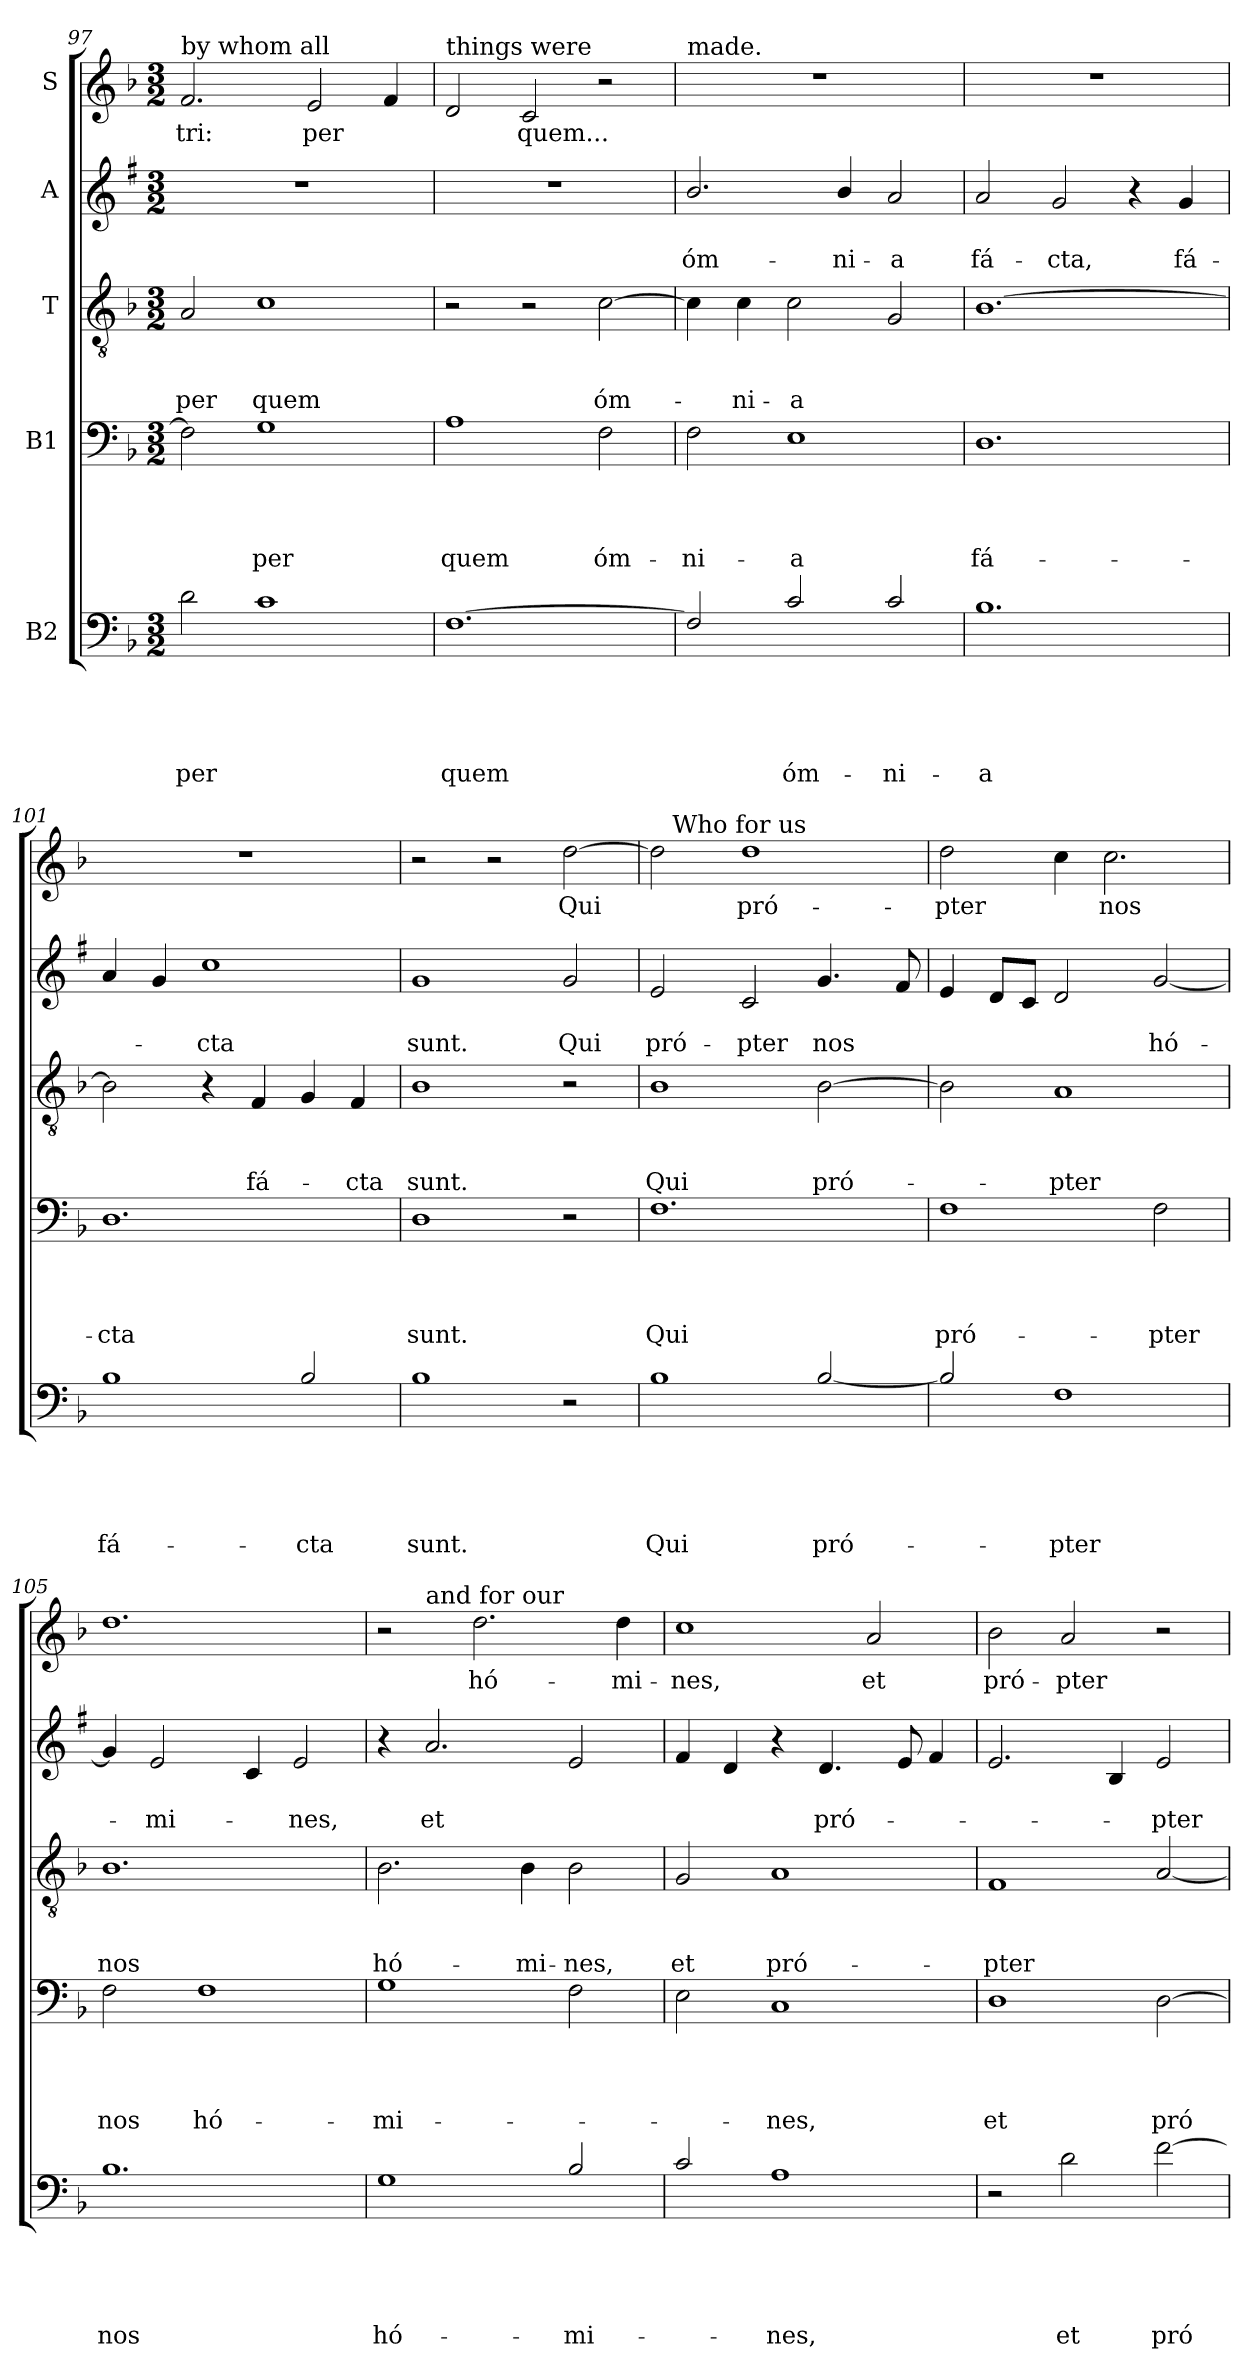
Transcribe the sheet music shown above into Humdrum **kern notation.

**kern	**text	**text	**text	**text	**text	**kern	**text	**text	**text	**text	**kern	**text	**text	**text	**kern	**text	**text	**kern	**text
*part5	*part5	*part5	*part5	*part5	*part5	*part4	*part4	*part4	*part4	*part4	*part3	*part3	*part3	*part3	*part2	*part2	*part2	*part1	*part1
*staff5	*staff5	*staff5	*staff5	*staff5	*staff5	*staff4	*staff4	*staff4	*staff4	*staff4	*staff3	*staff3	*staff3	*staff3	*staff2	*staff2	*staff2	*staff1	*staff1
*I"B2	*	*	*	*	*	*I"B1	*	*	*	*	*I"T	*	*	*	*I"A	*	*	*I"S	*
*clefF4	*	*	*	*	*	*clefF4	*	*	*	*	*clefGv2	*	*	*	*clefG2	*	*	*clefG2	*
*ITrd7c12	*	*	*	*	*	*	*	*	*	*	*	*	*	*	*ITrd1c2	*	*	*	*
*k[b-]	*	*	*	*	*	*k[b-]	*	*	*	*	*k[b-]	*	*	*	*k[b-]	*	*	*k[b-]	*
*F:	*	*	*	*	*	*F:	*	*	*	*	*F:	*	*	*	*F:	*	*	*F:	*
*M3/2	*	*	*	*	*	*M3/2	*	*	*	*	*M3/2	*	*	*	*M3/2	*	*	*M3/2	*
=97	=97	=97	=97	=97	=97	=97	=97	=97	=97	=97	=97	=97	=97	=97	=97	=97	=97	=97	=97
!	!	!	!	!	!	!	!	!	!	!	!	!	!	!	!	!	!	!LO:TX:a:t=by whom all	!
!	!	!	!	!	!LO:LY:b	!	!	!	!	!	!	!	!	!LO:LY:b	!	!	!	!	!LO:LY:b
2D\	.	.	.	.	per	2F\]	.	.	.	.	2A/	.	.	per	1.r	.	.	2.f/	-tri:
!	!	!	!	!	!	!	!	!	!	!LO:LY:b	!	!	!	!LO:LY:b	!	!	!	!	!
1C	.	.	.	.	.	1G	.	.	.	per	1c	.	.	quem	.	.	.	.	.
!	!	!	!	!	!	!	!	!	!	!	!	!	!	!	!	!	!	!	!LO:LY:b
.	.	.	.	.	.	.	.	.	.	.	.	.	.	.	.	.	.	2e/	per
.	.	.	.	.	.	.	.	.	.	.	.	.	.	.	.	.	.	4f/	.
=98	=98	=98	=98	=98	=98	=98	=98	=98	=98	=98	=98	=98	=98	=98	=98	=98	=98	=98	=98
!	!	!	!	!	!	!	!	!	!	!	!	!	!	!	!	!	!	!LO:TX:a:t=things were	!
!	!	!	!	!	!LO:LY:b	!	!	!	!	!LO:LY:b	!	!	!	!	!	!	!	!	!
[1.FF	.	.	.	.	quem	1A	.	.	.	quem	2r	.	.	.	1.r	.	.	2d/	.
!	!	!	!	!	!	!	!	!	!	!	!	!	!	!	!	!	!	!	!LO:LY:b
.	.	.	.	.	.	.	.	.	.	.	2r	.	.	.	.	.	.	2c/	quem...
!	!	!	!	!	!	!	!	!	!	!LO:LY:b	!	!	!	!LO:LY:b	!	!	!	!	!
.	.	.	.	.	.	2F\	.	.	.	óm-	[2c\	.	.	óm-	.	.	.	2r	.
=99	=99	=99	=99	=99	=99	=99	=99	=99	=99	=99	=99	=99	=99	=99	=99	=99	=99	=99	=99
!	!	!	!	!	!	!	!	!	!	!	!	!	!	!	!	!	!	!LO:TX:a:t=made.	!
!	!	!	!	!	!	!	!	!	!	!LO:LY:b	!	!	!	!	!	!	!LO:LY:b	!	!
2FF/]	.	.	.	.	.	2F\	.	.	.	-ni-	4c\]	.	.	.	2.a/	.	óm-	1.r	.
!	!	!	!	!	!	!	!	!	!	!	!	!	!	!LO:LY:b	!	!	!	!	!
.	.	.	.	.	.	.	.	.	.	.	4c\	.	.	-ni-	.	.	.	.	.
!	!	!	!	!	!LO:LY:b	!	!	!	!	!LO:LY:b	!	!	!	!LO:LY:b	!	!	!	!	!
2C/	.	.	.	.	óm-	1E	.	.	.	-a	2c\	.	.	-a	.	.	.	.	.
!	!	!	!	!	!	!	!	!	!	!	!	!	!	!	!	!	!LO:LY:b	!	!
.	.	.	.	.	.	.	.	.	.	.	.	.	.	.	4a/	.	-ni-	.	.
!	!	!	!	!	!LO:LY:b	!	!	!	!	!	!	!	!	!	!	!	!LO:LY:b	!	!
2C/	.	.	.	.	-ni-	.	.	.	.	.	2G/	.	.	.	2g/	.	-a	.	.
=100	=100	=100	=100	=100	=100	=100	=100	=100	=100	=100	=100	=100	=100	=100	=100	=100	=100	=100	=100
!	!	!	!	!	!LO:LY:b	!	!	!	!	!LO:LY:b	!	!	!	!	!	!	!LO:LY:b	!	!
1.BB-	.	.	.	.	-a	1.D	.	.	.	fá-	[1.B-	.	.	.	2g/	.	fá-	1.r	.
!	!	!	!	!	!	!	!	!	!	!	!	!	!	!	!	!	!LO:LY:b	!	!
.	.	.	.	.	.	.	.	.	.	.	.	.	.	.	2f/	.	-cta,	.	.
.	.	.	.	.	.	.	.	.	.	.	.	.	.	.	4r	.	.	.	.
!	!	!	!	!	!	!	!	!	!	!	!	!	!	!	!	!	!LO:LY:b	!	!
.	.	.	.	.	.	.	.	.	.	.	.	.	.	.	4f/	.	fá-	.	.
!!LO:PB:g=z
=101	=101	=101	=101	=101	=101	=101	=101	=101	=101	=101	=101	=101	=101	=101	=101	=101	=101	=101	=101
!	!	!	!	!	!LO:LY:b	!	!	!	!	!LO:LY:b	!	!	!	!	!	!	!	!	!
1BB-	.	.	.	.	fá-	1.D	.	.	.	-cta	2B-\]	.	.	.	4g/	.	.	1.r	.
.	.	.	.	.	.	.	.	.	.	.	.	.	.	.	4f/	.	.	.	.
!	!	!	!	!	!	!	!	!	!	!	!	!	!	!	!	!	!LO:LY:b	!	!
.	.	.	.	.	.	.	.	.	.	.	4r	.	.	.	1b-	.	-cta	.	.
!	!	!	!	!	!	!	!	!	!	!	!	!	!	!LO:LY:b	!	!	!	!	!
.	.	.	.	.	.	.	.	.	.	.	4F/	.	.	fá-	.	.	.	.	.
!	!	!	!	!	!LO:LY:b	!	!	!	!	!	!	!	!	!	!	!	!	!	!
2BB-/	.	.	.	.	-cta	.	.	.	.	.	4G/	.	.	.	.	.	.	.	.
!	!	!	!	!	!	!	!	!	!	!	!	!	!	!LO:LY:b	!	!	!	!	!
.	.	.	.	.	.	.	.	.	.	.	4F/	.	.	-cta	.	.	.	.	.
=102	=102	=102	=102	=102	=102	=102	=102	=102	=102	=102	=102	=102	=102	=102	=102	=102	=102	=102	=102
!	!	!	!	!	!LO:LY:b	!	!	!	!	!LO:LY:b	!	!	!	!LO:LY:b	!	!	!LO:LY:b	!	!
1BB-	.	.	.	.	sunt.	1D	.	.	.	sunt.	1B-	.	.	sunt.	1f	.	sunt.	2r	.
.	.	.	.	.	.	.	.	.	.	.	.	.	.	.	.	.	.	2r	.
!	!	!	!	!	!	!	!	!	!	!	!	!	!	!	!	!	!LO:LY:b	!	!LO:LY:b
2r	.	.	.	.	.	2r	.	.	.	.	2r	.	.	.	2f/	.	Qui	[2dd\	Qui
=103	=103	=103	=103	=103	=103	=103	=103	=103	=103	=103	=103	=103	=103	=103	=103	=103	=103	=103	=103
!	!	!	!	!	!LO:LY:b	!	!	!	!	!LO:LY:b	!	!	!	!LO:LY:b	!	!	!LO:LY:b	!	!
*	*	*	*	*	*	*	*	*	*	*	*	*	*	*	*	*	*	*^	*
1BB-	.	.	.	.	Qui	1.F	.	.	.	Qui	1B-	.	.	Qui	2d/	.	pró-	2dd\]	16ryy	.
!	!	!	!	!	!	!	!	!	!	!	!	!	!	!	!	!	!	!	!LO:TX:a:t=Who for us	!
.	.	.	.	.	.	.	.	.	.	.	.	.	.	.	.	.	.	.	1ryy	.
!	!	!	!	!	!	!	!	!	!	!	!	!	!	!	!	!	!LO:LY:b	!	!	!LO:LY:b
.	.	.	.	.	.	.	.	.	.	.	.	.	.	.	2B-/	.	-pter	1dd	.	pró-
!	!	!	!	!	!LO:LY:b	!	!	!	!	!	!	!	!	!LO:LY:b	!	!	!LO:LY:b	!	!	!
[2BB-/	.	.	.	.	pró-	.	.	.	.	.	[2B-\	.	.	pró-	4.f/	.	nos	.	.	.
.	.	.	.	.	.	.	.	.	.	.	.	.	.	.	.	.	.	.	4..ryy	.
.	.	.	.	.	.	.	.	.	.	.	.	.	.	.	8e/	.	.	.	.	.
=104	=104	=104	=104	=104	=104	=104	=104	=104	=104	=104	=104	=104	=104	=104	=104	=104	=104	=104	=104	=104
!	!	!	!	!	!	!	!	!	!	!	!	!	!	!	!	!	!	!LO:TX:a:t=humans,	!	!
!	!	!	!	!	!	!	!	!	!	!LO:LY:b	!	!	!	!	!	!	!	!	!	!LO:LY:b
*	*	*	*	*	*	*	*	*	*	*	*	*	*	*	*	*	*	*v	*v	*
2BB-/]	.	.	.	.	.	1F	.	.	.	pró-	2B-\]	.	.	.	4d/	.	.	2dd\	-pter
.	.	.	.	.	.	.	.	.	.	.	.	.	.	.	8c/L	.	.	.	.
.	.	.	.	.	.	.	.	.	.	.	.	.	.	.	8B-/J	.	.	.	.
!	!	!	!	!	!LO:LY:b	!	!	!	!	!	!	!	!	!LO:LY:b	!	!	!	!	!
1FF	.	.	.	.	-pter	.	.	.	.	.	1A	.	.	-pter	2c/	.	.	4cc\	.
!	!	!	!	!	!	!	!	!	!	!	!	!	!	!	!	!	!	!	!LO:LY:b
.	.	.	.	.	.	.	.	.	.	.	.	.	.	.	.	.	.	2.cc\	nos
!	!	!	!	!	!	!	!	!	!	!LO:LY:b	!	!	!	!	!	!	!LO:LY:b	!	!
.	.	.	.	.	.	2F\	.	.	.	-pter	.	.	.	.	[2f/	.	hó-	.	.
!!LO:LB:g=z
=105	=105	=105	=105	=105	=105	=105	=105	=105	=105	=105	=105	=105	=105	=105	=105	=105	=105	=105	=105
!	!	!	!	!	!LO:LY:b	!	!	!	!	!LO:LY:b	!	!	!	!LO:LY:b	!	!	!	!	!
1.BB-	.	.	.	.	nos	2F\	.	.	.	nos	1.B-	.	.	nos	4f/]	.	.	1.dd	.
!	!	!	!	!	!	!	!	!	!	!	!	!	!	!	!	!	!LO:LY:b	!	!
.	.	.	.	.	.	.	.	.	.	.	.	.	.	.	2d/	.	-mi-	.	.
!	!	!	!	!	!	!	!	!	!	!LO:LY:b	!	!	!	!	!	!	!	!	!
.	.	.	.	.	.	1F	.	.	.	hó-	.	.	.	.	.	.	.	.	.
.	.	.	.	.	.	.	.	.	.	.	.	.	.	.	4B-/	.	.	.	.
!	!	!	!	!	!	!	!	!	!	!	!	!	!	!	!	!	!LO:LY:b	!	!
.	.	.	.	.	.	.	.	.	.	.	.	.	.	.	2d/	.	-nes,	.	.
=106	=106	=106	=106	=106	=106	=106	=106	=106	=106	=106	=106	=106	=106	=106	=106	=106	=106	=106	=106
!	!	!	!	!	!LO:LY:b	!	!	!	!	!LO:LY:b	!	!	!	!LO:LY:b	!	!	!	!	!
*	*	*	*	*	*	*	*	*	*	*	*	*	*	*	*	*	*	*^	*
1GG	.	.	.	.	hó-	1G	.	.	.	-mi-	2.B-\	.	.	hó-	4r	.	.	2r	4ryy	.
!	!	!	!	!	!	!	!	!	!	!	!	!	!	!	!	!	!	!	!LO:TX:a:t=and for our	!
!	!	!	!	!	!	!	!	!	!	!	!	!	!	!	!	!	!LO:LY:b	!	!	!
.	.	.	.	.	.	.	.	.	.	.	.	.	.	.	2.g/	.	et	.	1ryy	.
!	!	!	!	!	!	!	!	!	!	!	!	!	!	!	!	!	!	!	!	!LO:LY:b
.	.	.	.	.	.	.	.	.	.	.	.	.	.	.	.	.	.	2.dd\	.	hó-
!	!	!	!	!	!	!	!	!	!	!	!	!	!	!LO:LY:b	!	!	!	!	!	!
.	.	.	.	.	.	.	.	.	.	.	4B-\	.	.	-mi-	.	.	.	.	.	.
!	!	!	!	!	!LO:LY:b	!	!	!	!	!	!	!	!	!LO:LY:b	!	!	!	!	!	!
2BB-/	.	.	.	.	-mi-	2F\	.	.	.	.	2B-\	.	.	-nes,	2d/	.	.	.	.	.
!	!	!	!	!	!	!	!	!	!	!	!	!	!	!	!	!	!	!	!	!LO:LY:b
.	.	.	.	.	.	.	.	.	.	.	.	.	.	.	.	.	.	4dd\	4ryy	-mi-
=107	=107	=107	=107	=107	=107	=107	=107	=107	=107	=107	=107	=107	=107	=107	=107	=107	=107	=107	=107	=107
!	!	!	!	!	!	!	!	!	!	!	!	!	!	!	!	!	!	!LO:TX:a:t=salvation,	!	!
!	!	!	!	!	!	!	!	!	!	!	!	!	!	!LO:LY:b	!	!	!	!	!	!LO:LY:b
*	*	*	*	*	*	*	*	*	*	*	*	*	*	*	*	*	*	*v	*v	*
2C/	.	.	.	.	.	2E\	.	.	.	.	2G/	.	.	et	4e/	.	.	1cc	-nes,
.	.	.	.	.	.	.	.	.	.	.	.	.	.	.	4c/	.	.	.	.
!	!	!	!	!	!LO:LY:b	!	!	!	!	!LO:LY:b	!	!	!	!LO:LY:b	!	!	!	!	!
1AA	.	.	.	.	-nes,	1C	.	.	.	-nes,	1A	.	.	pró-	4r	.	.	.	.
!	!	!	!	!	!	!	!	!	!	!	!	!	!	!	!	!	!LO:LY:b	!	!
.	.	.	.	.	.	.	.	.	.	.	.	.	.	.	4.c/	.	pró-	.	.
!	!	!	!	!	!	!	!	!	!	!	!	!	!	!	!	!	!	!	!LO:LY:b
.	.	.	.	.	.	.	.	.	.	.	.	.	.	.	.	.	.	2a/	et
.	.	.	.	.	.	.	.	.	.	.	.	.	.	.	8d/	.	.	.	.
.	.	.	.	.	.	.	.	.	.	.	.	.	.	.	4e/	.	.	.	.
=108	=108	=108	=108	=108	=108	=108	=108	=108	=108	=108	=108	=108	=108	=108	=108	=108	=108	=108	=108
!	!	!	!	!	!	!	!	!	!	!LO:LY:b	!	!	!	!LO:LY:b	!	!	!	!	!LO:LY:b
2r	.	.	.	.	.	1D	.	.	.	et	1F	.	.	-pter	2.d/	.	.	2b-\	pró-
!	!	!	!	!	!LO:LY:b	!	!	!	!	!	!	!	!	!	!	!	!	!	!LO:LY:b
2D\	.	.	.	.	et	.	.	.	.	.	.	.	.	.	.	.	.	2a/	-pter
.	.	.	.	.	.	.	.	.	.	.	.	.	.	.	4A/	.	.	.	.
!	!	!	!	!	!LO:LY:b	!	!	!	!	!LO:LY:b	!	!	!	!	!	!	!LO:LY:b	!	!
[2F\	.	.	.	.	pró-	[2D\	.	.	.	pró-	[2A/	.	.	.	2d/	.	-pter	2r	.
=	=	=	=	=	=	=	=	=	=	=	=	=	=	=	=	=	=	=	=
*-	*-	*-	*-	*-	*-	*-	*-	*-	*-	*-	*-	*-	*-	*-	*-	*-	*-	*-	*-
